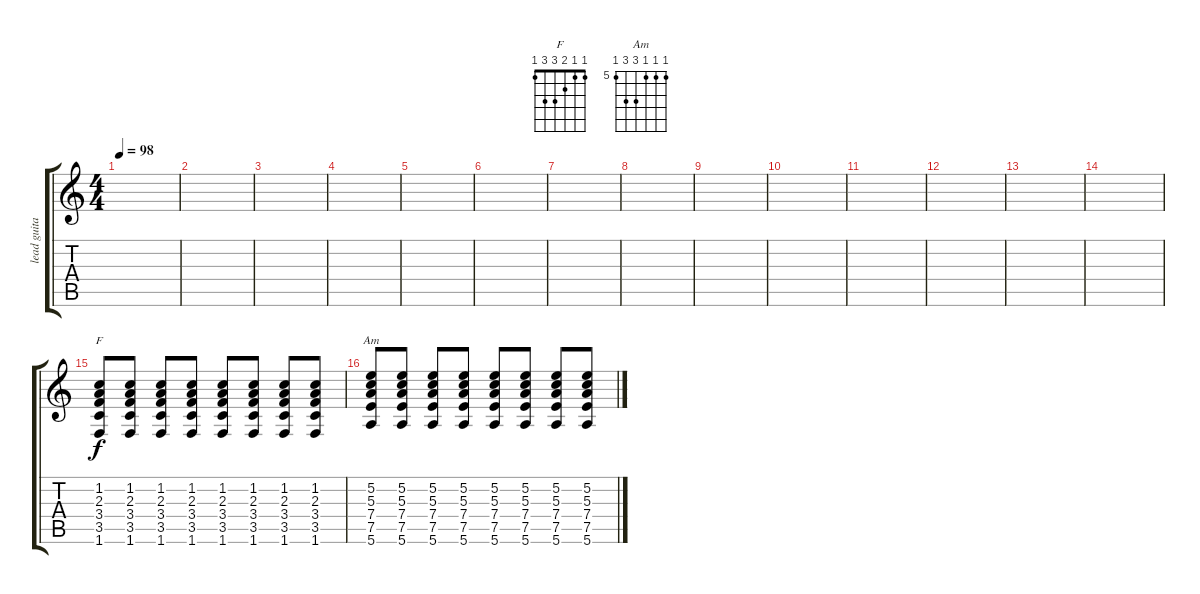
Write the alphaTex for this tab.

\track ("lead guitar" "lead guita") {instrument overdrivenguitar}
\staff {score tabs}
\tuning (E4 B3 G3 D3 A2 E2) {hide}
\chord ("F" 1 1 2 3 3 1)
\chord ("Am" 5 5 5 7 7 5) {firstfret 5}
\ts (4 4)
\tempo 98
\clef g2
\ks c
|
|
|
|
|
|
|
|
|
|
|
|
|
|
(1.2 2.3 3.4 3.5 1.6).8{ch "F"} (1.2 2.3 3.4 3.5 1.6).8 (1.2 2.3 3.4 3.5 1.6).8 (1.2 2.3 3.4 3.5 1.6).8 (1.2 2.3 3.4 3.5 1.6).8 (1.2 2.3 3.4 3.5 1.6).8 (1.2 2.3 3.4 3.5 1.6).8 (1.2 2.3 3.4 3.5 1.6).8 |
(5.2 5.3 7.4 7.5 5.6).8{ch "Am"} (5.2 5.3 7.4 7.5 5.6).8 (5.2 5.3 7.4 7.5 5.6).8 (5.2 5.3 7.4 7.5 5.6).8 (5.2 5.3 7.4 7.5 5.6).8 (5.2 5.3 7.4 7.5 5.6).8 (5.2 5.3 7.4 7.5 5.6).8 (5.2 5.3 7.4 7.5 5.6).8
